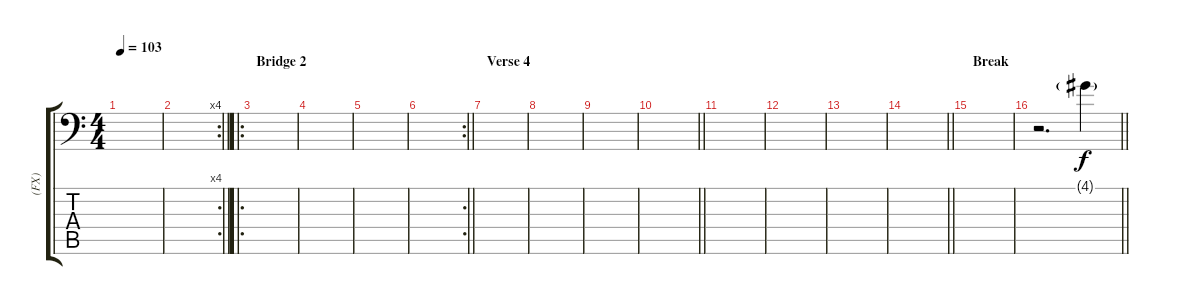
\track ("(FX)" "(FX)") {instrument reversecymbal}
\staff {score tabs}
\tuning (E4 B3 G3 D3 A2 Db1) {hide}
\ts (4 4)
\tempo 103
\clef f4
\ks c
|
\rc 4
\barLineRight lightlight
|
\ro
\section ("" "Bridge 2")
|
|
|
\rc 2
\barLineRight lightlight
|
\section ("" "Verse 4")
|
|
|
\barLineRight lightlight
|
|
|
|
\barLineRight lightlight
|
\section ("" "Break")
|
\barLineRight lightlight
r.2{d} 4.1{g}.4
